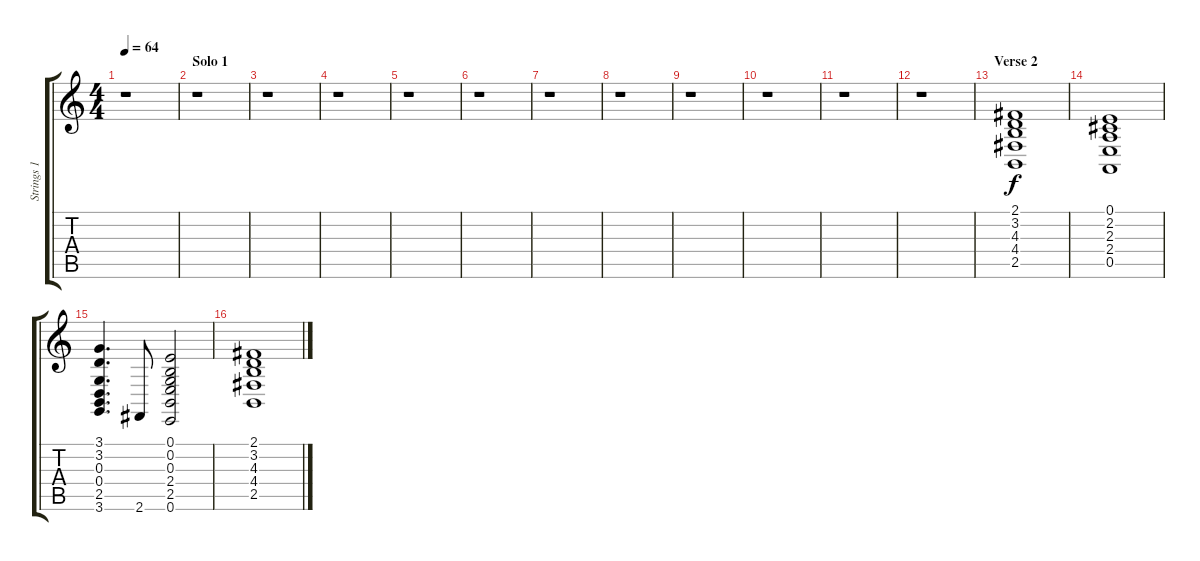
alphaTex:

\track ("Strings 1" "Strings 1") {instrument synthstrings1}
\staff {score tabs}
\tuning (E4 B3 G3 D3 A2 E2) {hide}
\ts (4 4)
\tempo 64
\clef g2
\ks c
r.1{dy f} |
\section ("" "Solo 1")
r.1 |
r.1 |
r.1 |
r.1 |
r.1 |
r.1 |
r.1 |
r.1 |
r.1 |
r.1 |
r.1 |
\section ("" "Verse 2")
(2.1 3.2 4.3 4.4 2.5).1 |
(0.1 2.2 2.3 2.4 0.5).1 |
(3.1 3.2 0.3 0.4 2.5 3.6).4{d} 2.6.8 (0.1 0.2 0.3 2.4 2.5 0.6).2 |
(2.1 3.2 4.3 4.4 2.5).1
